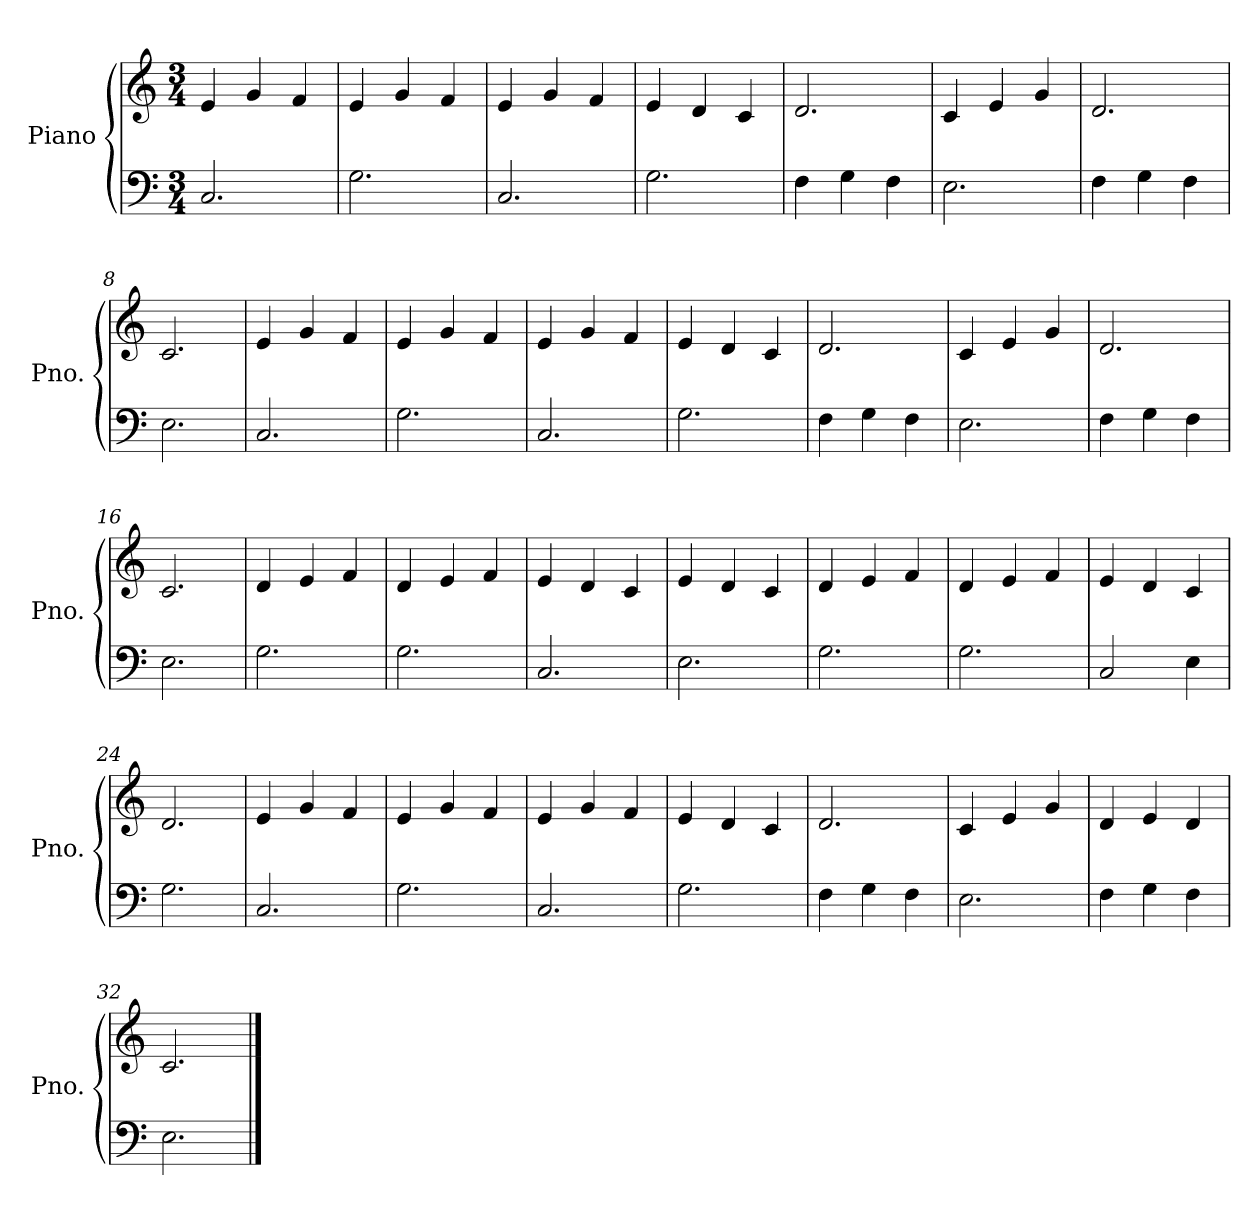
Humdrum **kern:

**kern	**kern
*part1	*part1
*staff2	*staff1
*I"Piano	*
*I'Pno.	*
*clefF4	*clefG2
*k[]	*k[]
*C:	*C:
*M3/4	*M3/4
=1	=1
2.C/	4e/
.	4g/
.	4f/
=2	=2
2.G\	4e/
.	4g/
.	4f/
=3	=3
2.C/	4e/
.	4g/
.	4f/
=4	=4
2.G\	4e/
.	4d/
.	4c/
!!LO:LB:g=z
=5	=5
4F\	2.d/
4G\	.
4F\	.
=6	=6
2.E\	4c/
.	4e/
.	4g/
=7	=7
4F\	2.d/
4G\	.
4F\	.
=8	=8
2.E\	2.c/
!!LO:LB:g=z
=9	=9
2.C/	4e/
.	4g/
.	4f/
=10	=10
2.G\	4e/
.	4g/
.	4f/
=11	=11
2.C/	4e/
.	4g/
.	4f/
=12	=12
2.G\	4e/
.	4d/
.	4c/
!!LO:LB:g=z
=13	=13
4F\	2.d/
4G\	.
4F\	.
=14	=14
2.E\	4c/
.	4e/
.	4g/
=15	=15
4F\	2.d/
4G\	.
4F\	.
=16	=16
2.E\	2.c/
!!LO:PB:g=z
=17	=17
2.G\	4d/
.	4e/
.	4f/
=18	=18
2.G\	4d/
.	4e/
.	4f/
=19	=19
2.C/	4e/
.	4d/
.	4c/
=20	=20
2.E\	4e/
.	4d/
.	4c/
!!LO:LB:g=z
=21	=21
2.G\	4d/
.	4e/
.	4f/
=22	=22
2.G\	4d/
.	4e/
.	4f/
=23	=23
2C/	4e/
.	4d/
4E\	4c/
=24	=24
2.G\	2.d/
!!LO:LB:g=z
=25	=25
2.C/	4e/
.	4g/
.	4f/
=26	=26
2.G\	4e/
.	4g/
.	4f/
=27	=27
2.C/	4e/
.	4g/
.	4f/
=28	=28
2.G\	4e/
.	4d/
.	4c/
!!LO:LB:g=z
=29	=29
4F\	2.d/
4G\	.
4F\	.
=30	=30
2.E\	4c/
.	4e/
.	4g/
=31	=31
4F\	4d/
4G\	4e/
4F\	4d/
=32	=32
2.E\	2.c/
==	==
*-	*-
